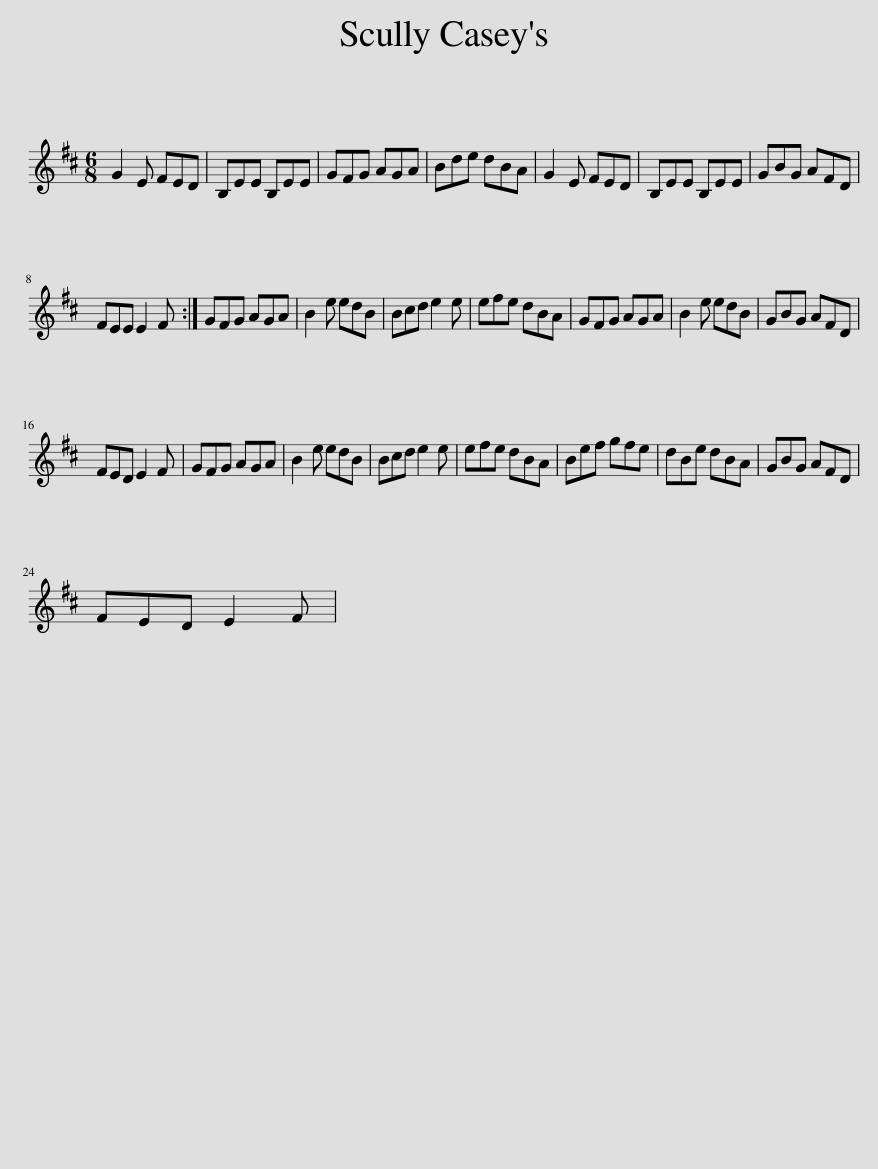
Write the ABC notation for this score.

X:1
L:1/8
M:6/8
I:linebreak $
K:D
V:1 treble
V:1
 G2 E FED | B,EE B,EE | GFG AGA | Bde dBA | G2 E FED | %5
 B,EE B,EE | GBG AFD |$ FEE E2 F :| GFG AGA | B2 e edB | %10
 Bcd e2 e | efe dBA | GFG AGA | B2 e edB | GBG AFD |$ %15
 FED E2 F | GFG AGA | B2 e edB | Bcd e2 e | efe dBA | %20
 Bef gfe | dBe dBA | GBG AFD |$ FED E2 F | %24
